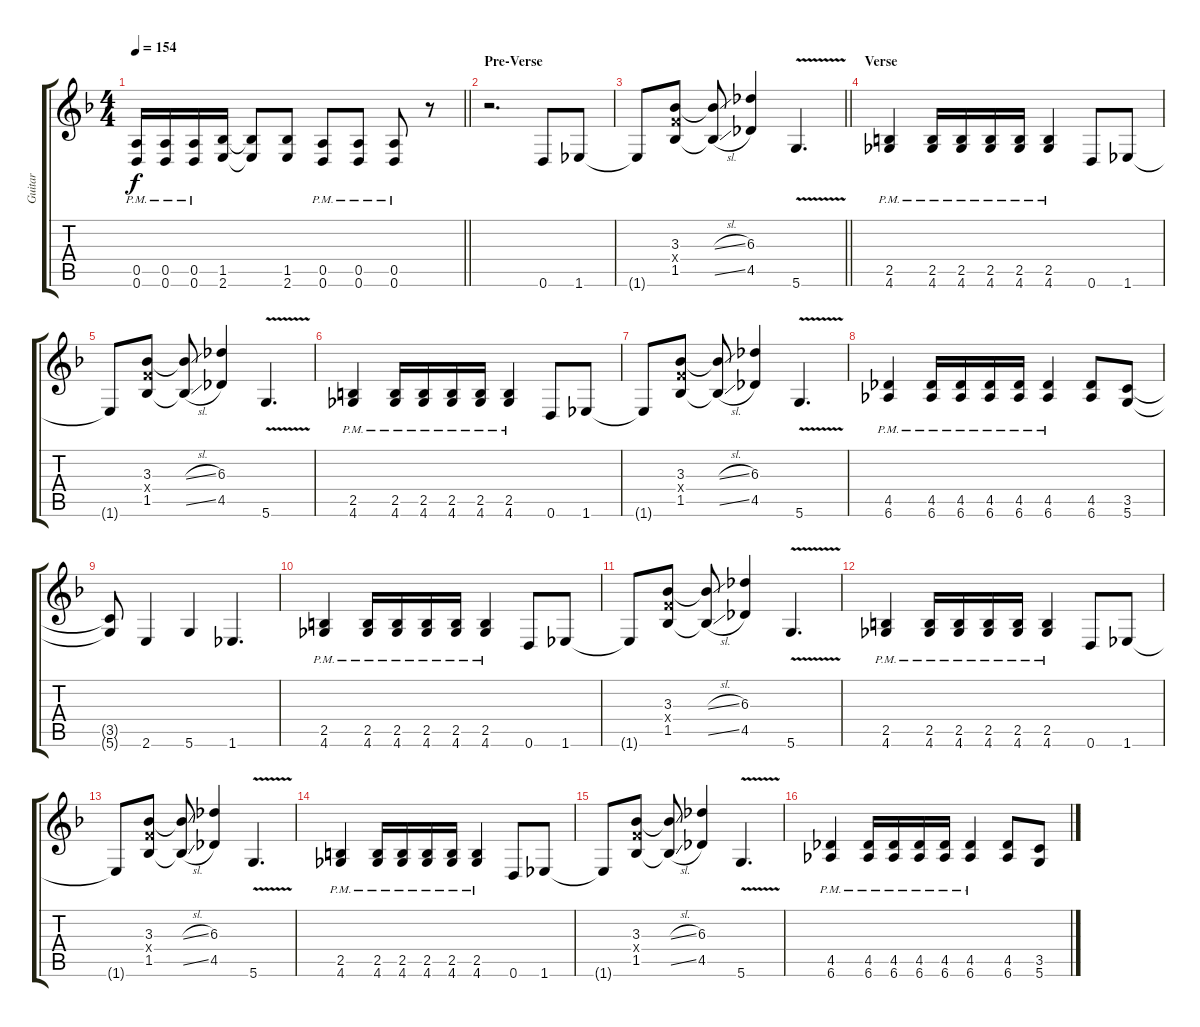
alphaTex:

\track ("Guitar" "Guitar") {instrument distortionguitar}
\staff {score tabs}
\tuning (E4 B3 G3 D3 A2 D2) {hide}
\ts (4 4)
\tempo 154
\clef g2
\barLineRight lightlight
\ks dminor
(0.5{pm} 0.6{pm}).16{dy f} (0.5{pm} 0.6{pm}).16 (0.5{pm} 0.6{pm}).16 (1.5 2.6).16 (1.5{t} 2.6{t}).8 (1.5 2.6).8 (0.5{pm} 0.6{pm}).8 (0.5{pm} 0.6{pm}).8 (0.5{pm} 0.6{pm}).8 r.8 |
\section ("" "Pre-Verse")
r.2{d} 0.6.8 1.6.8 |
\barLineRight lightlight
1.6{t}.8 (3.3 3.4{x} 1.5).8 (3.3{sl t} 1.5{sl t}).8 (6.3 4.5).4 5.6{v}.4{d} |
\section ("" "Verse")
(2.5{pm} 4.6{pm}).4 (2.5{pm} 4.6{pm}).16 (2.5{pm} 4.6{pm}).16 (2.5{pm} 4.6{pm}).16 (2.5{pm} 4.6{pm}).16 (2.5{pm} 4.6{pm}).4 0.6.8 1.6.8 |
1.6{t}.8 (3.3 3.4{x} 1.5).8 (3.3{sl t} 1.5{sl t}).8 (6.3 4.5).4 5.6{v}.4{d} |
(2.5{pm} 4.6{pm}).4 (2.5{pm} 4.6{pm}).16 (2.5{pm} 4.6{pm}).16 (2.5{pm} 4.6{pm}).16 (2.5{pm} 4.6{pm}).16 (2.5{pm} 4.6{pm}).4 0.6.8 1.6.8 |
1.6{t}.8 (3.3 3.4{x} 1.5).8 (3.3{sl t} 1.5{sl t}).8 (6.3 4.5).4 5.6{v}.4{d} |
(4.5{pm} 6.6{pm}).4 (4.5{pm} 6.6{pm}).16 (4.5{pm} 6.6{pm}).16 (4.5{pm} 6.6{pm}).16 (4.5{pm} 6.6{pm}).16 (4.5{pm} 6.6{pm}).4 (4.5 6.6).8 (3.5 5.6).8 |
(3.5{t} 5.6{t}).8 2.6.4 5.6.4 1.6.4{d} |
(2.5{pm} 4.6{pm}).4 (2.5{pm} 4.6{pm}).16 (2.5{pm} 4.6{pm}).16 (2.5{pm} 4.6{pm}).16 (2.5{pm} 4.6{pm}).16 (2.5{pm} 4.6{pm}).4 0.6.8 1.6.8 |
1.6{t}.8 (3.3 3.4{x} 1.5).8 (3.3{sl t} 1.5{sl t}).8 (6.3 4.5).4 5.6{v}.4{d} |
(2.5{pm} 4.6{pm}).4 (2.5{pm} 4.6{pm}).16 (2.5{pm} 4.6{pm}).16 (2.5{pm} 4.6{pm}).16 (2.5{pm} 4.6{pm}).16 (2.5{pm} 4.6{pm}).4 0.6.8 1.6.8 |
1.6{t}.8 (3.3 3.4{x} 1.5).8 (3.3{sl t} 1.5{sl t}).8 (6.3 4.5).4 5.6{v}.4{d} |
(2.5{pm} 4.6{pm}).4 (2.5{pm} 4.6{pm}).16 (2.5{pm} 4.6{pm}).16 (2.5{pm} 4.6{pm}).16 (2.5{pm} 4.6{pm}).16 (2.5{pm} 4.6{pm}).4 0.6.8 1.6.8 |
1.6{t}.8 (3.3 3.4{x} 1.5).8 (3.3{sl t} 1.5{sl t}).8 (6.3 4.5).4 5.6{v}.4{d} |
(4.5{pm} 6.6{pm}).4 (4.5{pm} 6.6{pm}).16 (4.5{pm} 6.6{pm}).16 (4.5{pm} 6.6{pm}).16 (4.5{pm} 6.6{pm}).16 (4.5{pm} 6.6{pm}).4 (4.5 6.6).8 (3.5 5.6).8
